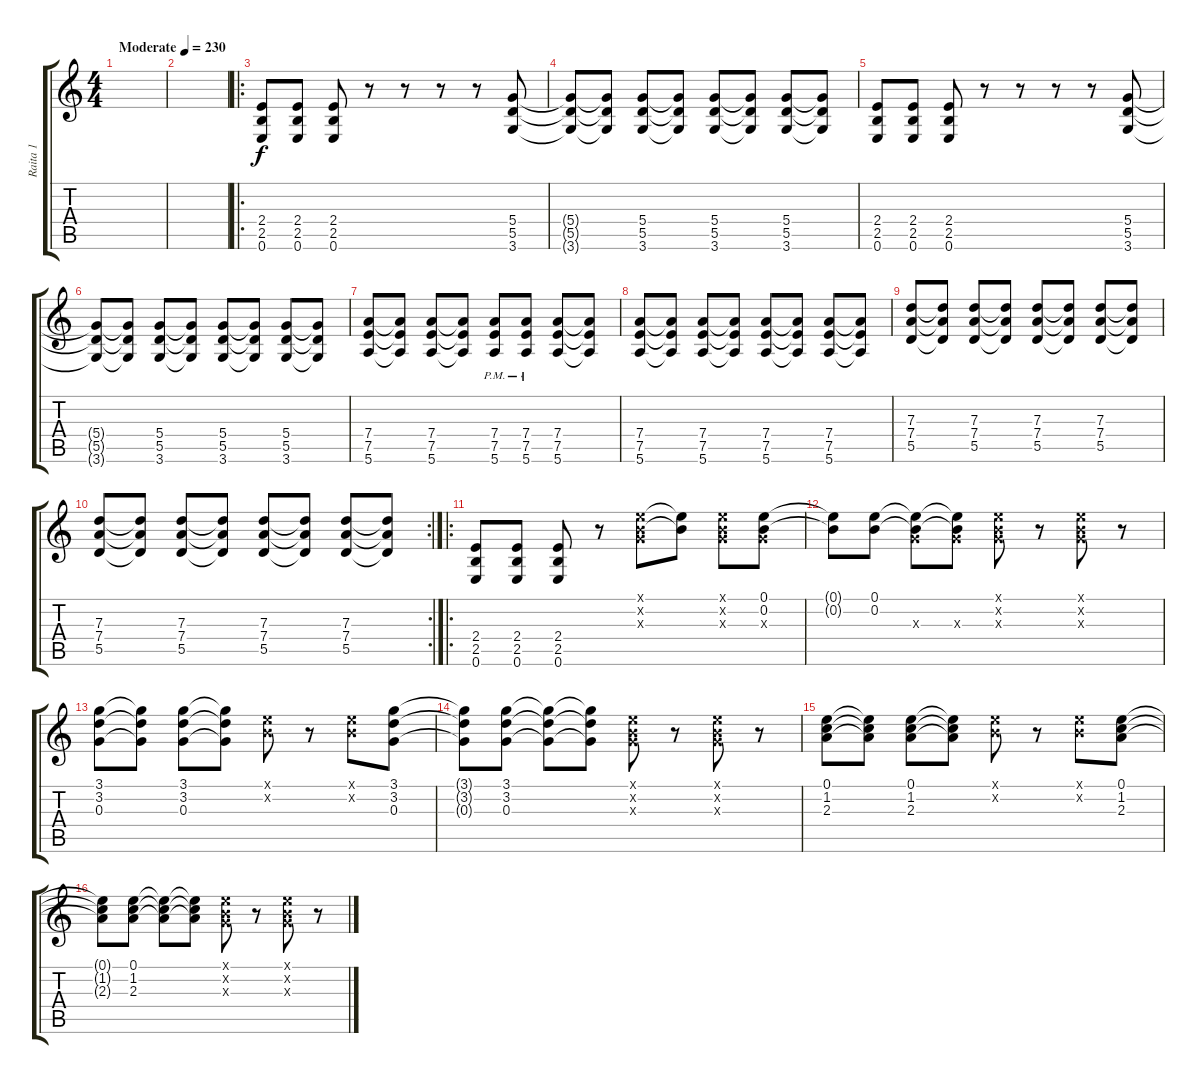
\track ("Raita 1" "Raita 1") {instrument overdrivenguitar}
\staff {score tabs}
\tuning (E4 B3 G3 D3 A2 E2) {hide}
\ts (4 4)
\tempo (230 "Moderate")
\clef g2
\ks c
|
|
\ro
(2.4 2.5 0.6).8 (2.4 2.5 0.6).8 (2.4 2.5 0.6).8 r.8 r.8 r.8 r.8 (5.4 5.5 3.6).8 |
(5.4{t} 5.5{t} 3.6{t}).8 (5.4{t} 5.5{t} 3.6{t}).8 (5.4 5.5 3.6).8 (5.4{t} 5.5{t} 3.6{t}).8 (5.4 5.5 3.6).8 (5.4{t} 5.5{t} 3.6{t}).8 (5.4 5.5 3.6).8 (5.4{t} 5.5{t} 3.6{t}).8 |
(2.4 2.5 0.6).8 (2.4 2.5 0.6).8 (2.4 2.5 0.6).8 r.8 r.8 r.8 r.8 (5.4 5.5 3.6).8 |
(5.4{t} 5.5{t} 3.6{t}).8 (5.4{t} 5.5{t} 3.6{t}).8 (5.4 5.5 3.6).8 (5.4{t} 5.5{t} 3.6{t}).8 (5.4 5.5 3.6).8 (5.4{t} 5.5{t} 3.6{t}).8 (5.4 5.5 3.6).8 (5.4{t} 5.5{t} 3.6{t}).8 |
(7.4 7.5 5.6).8 (7.4{t} 7.5{t} 5.6{t}).8 (7.4 7.5 5.6).8 (7.4{t} 7.5{t} 5.6{t}).8 (7.4 7.5 5.6{pm}).8 (7.4 7.5 5.6{pm}).8 (7.4 7.5 5.6).8 (7.4{t} 7.5{t} 5.6{t}).8 |
(7.4 7.5 5.6).8 (7.4{t} 7.5{t} 5.6{t}).8 (7.4 7.5 5.6).8 (7.4{t} 7.5{t} 5.6{t}).8 (7.4 7.5 5.6).8 (7.4{t} 7.5{t} 5.6{t}).8 (7.4 7.5 5.6).8 (7.4{t} 7.5{t} 5.6{t}).8 |
(7.3 7.4 5.5).8 (7.3{t} 7.4{t} 5.5{t}).8 (7.3 7.4 5.5).8 (7.3{t} 7.4{t} 5.5{t}).8 (7.3 7.4 5.5).8 (7.3{t} 7.4{t} 5.5{t}).8 (7.3 7.4 5.5).8 (7.3{t} 7.4{t} 5.5{t}).8 |
\rc 2
(7.3 7.4 5.5).8 (7.3{t} 7.4{t} 5.5{t}).8 (7.3 7.4 5.5).8 (7.3{t} 7.4{t} 5.5{t}).8 (7.3 7.4 5.5).8 (7.3{t} 7.4{t} 5.5{t}).8 (7.3 7.4 5.5).8 (7.3{t} 7.4{t} 5.5{t}).8 |
\ro
(2.4 2.5 0.6).8 (2.4 2.5 0.6).8 (2.4 2.5 0.6).8 r.8 (0.1{x} 0.2{x} 0.3{x}).8{volume 6} (0.1{t} 0.2{t}).8 (0.1{x} 0.2{x} 0.3{x}).8 (0.1 0.2 0.3{x}).8 |
(0.1{t} 0.2{t}).8 (0.1 0.2).8 (0.1{t} 0.2{t} 0.3{x}).8 (0.1{t} 0.2{t} 0.3{x}).8 (0.1{x} 0.2{x} 0.3{x}).8 r.8 (0.1{x} 0.2{x} 0.3{x}).8 r.8 |
(3.1 3.2 0.3).8 (3.1{t} 3.2{t} 0.3{t}).8 (3.1 3.2 0.3).8 (3.1{t} 3.2{t} 0.3{t}).8 (0.1{x} 0.2{x}).8 r.8 (0.1{x} 0.2{x}).8 (3.1 3.2 0.3).8 |
(3.1{t} 3.2{t} 0.3{t}).8 (3.1 3.2 0.3).8 (3.1{t} 3.2{t} 0.3{t}).8 (3.1{t} 3.2{t} 0.3{t}).8 (0.1{x} 0.2{x} 0.3{x}).8 r.8 (0.1{x} 0.2{x} 0.3{x}).8 r.8 |
(0.1 1.2 2.3).8 (0.1{t} 1.2{t} 2.3{t}).8 (0.1 1.2 2.3).8 (0.1{t} 1.2{t} 2.3{t}).8 (0.1{x} 0.2{x}).8 r.8 (0.1{x} 0.2{x}).8 (0.1 1.2 2.3).8 |
(0.1{t} 1.2{t} 2.3{t}).8 (0.1 1.2 2.3).8 (0.1{t} 1.2{t} 2.3{t}).8 (0.1{t} 1.2{t} 2.3{t}).8 (0.1{x} 0.2{x} 0.3{x}).8 r.8 (0.1{x} 0.2{x} 0.3{x}).8 r.8
